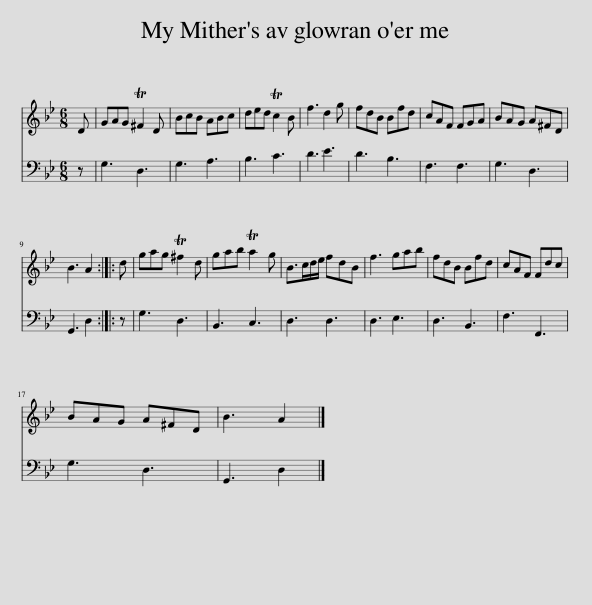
X:1
%%score 1 2
L:1/8
M:6/8
I:linebreak $
K:Gmin
V:1 treble
V:2 bass
V:1
 D | GAG T^F2 D | BcB ABc | ded Tc2 B | f3 d2 g | %5
 fdB Bfd | cAF FGA | BAG A^FD |$ B3 A2 :: d | %10
 gag T^f2 d | gab Ta2 g | B>cd/e/ fdB | f3 gab | fdB Bfd | %15
 cAF Fdc |$ BAG A^FD | B3 A2 |] %18
V:2
 z | G,3 D,3 | G,3 A,3 | B,3 C3 | D3 E3 | %5
 D3 B,3 | F,3 F,3 | G,3 D,3 |$ G,,3 D,2 :: z | %10
 G,3 D,3 | B,,3 C,3 | D,3 D,3 | D,3 E,3 | D,3 B,,3 | %15
 F,3 F,,3 |$ G,3 D,3 | G,,3 D,2 |] %18
